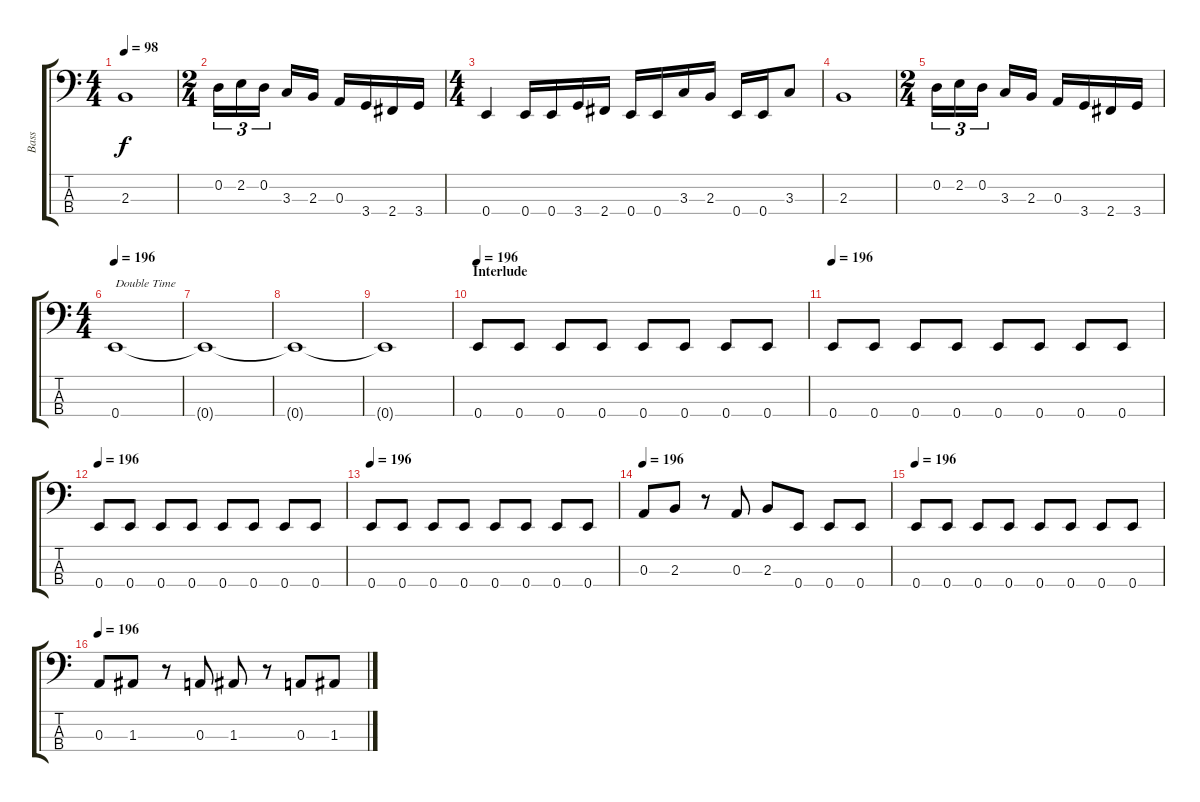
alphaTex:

\track ("Bass" "Bass") {instrument electricbassfinger}
\staff {score tabs}
\tuning (G2 D2 A1 E1) {hide}
\ts (4 4)
\tempo 98
\clef f4
\ks c
2.3.1{dy f} |
\ts (2 4)
0.2.16{tu (3 2)} 2.2.16{tu (3 2)} 0.2.16{tu (3 2)} 3.3.16 2.3.16 0.3.16 3.4.16 2.4.16 3.4.16 |
\ts (4 4)
0.4.4 0.4.16 0.4.16 3.4.16 2.4.16 0.4.16 0.4.16 3.3.16 2.3.16 0.4.16 0.4.16 3.3.8 |
2.3.1 |
\ts (2 4)
0.2.16{tu (3 2)} 2.2.16{tu (3 2)} 0.2.16{tu (3 2)} 3.3.16 2.3.16 0.3.16 3.4.16 2.4.16 3.4.16 |
\ts (4 4)
\tempo 196
0.4.1{txt "Double Time"} |
0.4{t}.1 |
0.4{t}.1 |
0.4{t}.1 |
\section ("" "Interlude")
\tempo 196
0.4.8 0.4.8 0.4.8 0.4.8 0.4.8 0.4.8 0.4.8 0.4.8 |
\tempo 196
0.4.8 0.4.8 0.4.8 0.4.8 0.4.8 0.4.8 0.4.8 0.4.8 |
\tempo 196
0.4.8 0.4.8 0.4.8 0.4.8 0.4.8 0.4.8 0.4.8 0.4.8 |
\tempo 196
0.4.8 0.4.8 0.4.8 0.4.8 0.4.8 0.4.8 0.4.8 0.4.8 |
\tempo 196
0.3.8 2.3.8 r.8 0.3.8 2.3.8 0.4.8 0.4.8 0.4.8 |
\tempo 196
0.4.8 0.4.8 0.4.8 0.4.8 0.4.8 0.4.8 0.4.8 0.4.8 |
\tempo 196
0.3.8 1.3.8 r.8 0.3.8 1.3.8 r.8 0.3.8 1.3.8
